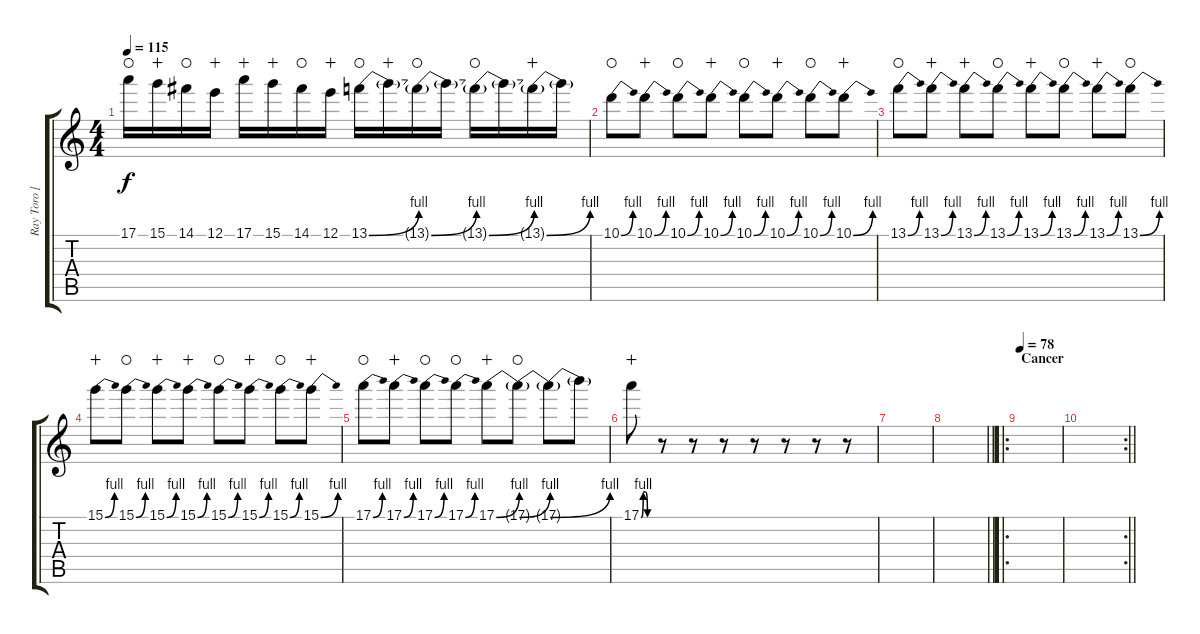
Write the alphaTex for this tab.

\track ("Ray Toro [Lead Guitar)" "Ray Toro [") {instrument overdrivenguitar}
\staff {score tabs}
\tuning (E4 B3 G3 D3 A2 E2) {hide}
\ts (4 4)
\tempo 115
\clef g2
\ks c
17.1.16{dy f waho} 15.1.16{wahc} 14.1.16{waho} 12.1.16{wahc} 17.1.16{wahc} 15.1.16{wahc} 14.1.16{waho} 12.1.16{wahc} 13.1{be (bend 0 0 60 4)}.16{waho} 13.1{t}.16{wahc} 13.1{be (bend 0 0 60 4) t}.16{waho} 13.1{t}.16 13.1{be (bend 0 0 60 4) t}.16{waho} 13.1{t}.16 13.1{be (bend 0 0 60 4) t}.16{wahc} 13.1{t}.16 |
10.1{be (bend 0 0 60 4)}.8{waho} 10.1{be (bend 0 0 60 4)}.8{wahc} 10.1{be (bend 0 0 60 4)}.8{waho} 10.1{be (bend 0 0 60 4)}.8{wahc} 10.1{be (bend 0 0 60 4)}.8{waho} 10.1{be (bend 0 0 60 4)}.8{wahc} 10.1{be (bend 0 0 60 4)}.8{waho} 10.1{be (bend 0 0 60 4)}.8{wahc} |
13.1{be (bend 0 0 60 4)}.8{waho} 13.1{be (bend 0 0 60 4)}.8{wahc} 13.1{be (bend 0 0 60 4)}.8{wahc} 13.1{be (bend 0 0 60 4)}.8{waho} 13.1{be (bend 0 0 60 4)}.8{wahc} 13.1{be (bend 0 0 60 4)}.8{waho} 13.1{be (bend 0 0 60 4)}.8{wahc} 13.1{be (bend 0 0 60 4)}.8{waho} |
15.1{be (bend 0 0 60 4)}.8{wahc} 15.1{be (bend 0 0 60 4)}.8{waho} 15.1{be (bend 0 0 60 4)}.8{wahc} 15.1{be (bend 0 0 60 4)}.8{wahc} 15.1{be (bend 0 0 60 4)}.8{waho} 15.1{be (bend 0 0 60 4)}.8{wahc} 15.1{be (bend 0 0 60 4)}.8{waho} 15.1{be (bend 0 0 60 4)}.8{wahc} |
17.1{be (bend 0 0 60 4)}.8{waho} 17.1{be (bend 0 0 60 4)}.8{wahc} 17.1{be (bend 0 0 60 4)}.8{waho} 17.1{be (bend 0 0 60 4)}.8{waho} 17.1{be (bend 0 0 60 4)}.8{wahc} 17.1{be (bend 0 0 60 4) t}.8{waho} 17.1{be (bend 0 0 60 4) t}.8 17.1{t}.8 |
17.1{be (custom 0 0 10 4 20 4 30 0 60 0)}.8{wahc} r.8 r.8 r.8 r.8 r.8 r.8 r.8 |
|
\barLineRight lightlight
|
\ro
\section ("" "Cancer")
\tempo 78
|
\rc 2
\barLineRight lightlight
